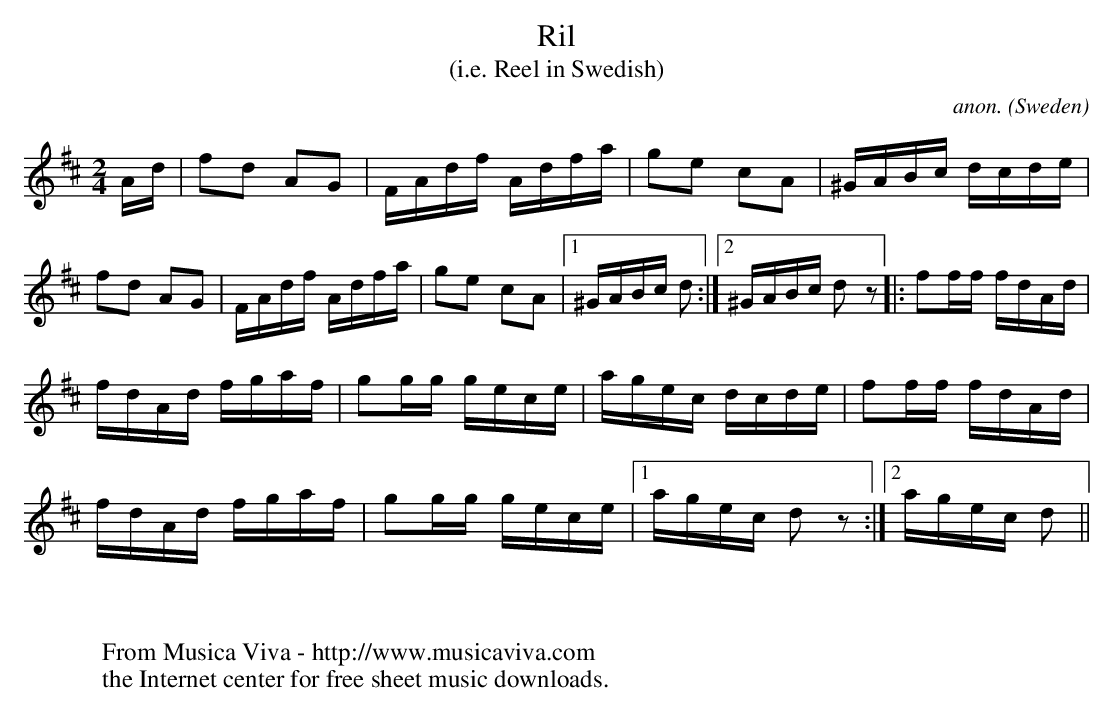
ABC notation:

X:1
T:Ril
T:(i.e. Reel in Swedish)
C:anon.
O:Sweden
M:2/4
L:1/8
K:D
A/2d/2|fd AG|F/2A/2d/2f/2 A/2d/2f/2a/2|ge cA|\
^G/2A/2B/2c/2 d/2c/2d/2e/2|
fd AG|F/2A/2d/2f/2 A/2d/2f/2a/2|ge cA |\
[1 ^G/2A/2B/2c/2 d :|[2^G/2A/2B/2c/2 d z|:ff/2f/2 f/2d/2A/2d/2|
f/2d/2A/2d/2 f/2g/2a/2f/2|gg/2g/2 g/2e/2c/2e/2|\
a/2g/2e/2c/2 d/2c/2d/2e/2|ff/2f/2 f/2d/2A/2d/2|
f/2d/2A/2d/2 f/2g/2a/2f/2|gg/2g/2 g/2e/2c/2e/2|\
[1a/2g/2e/2c/2 d z:|[2a/2g/2e/2c/2 d ||
W:
W:
W:  From Musica Viva - http://www.musicaviva.com
W:  the Internet center for free sheet music downloads.
